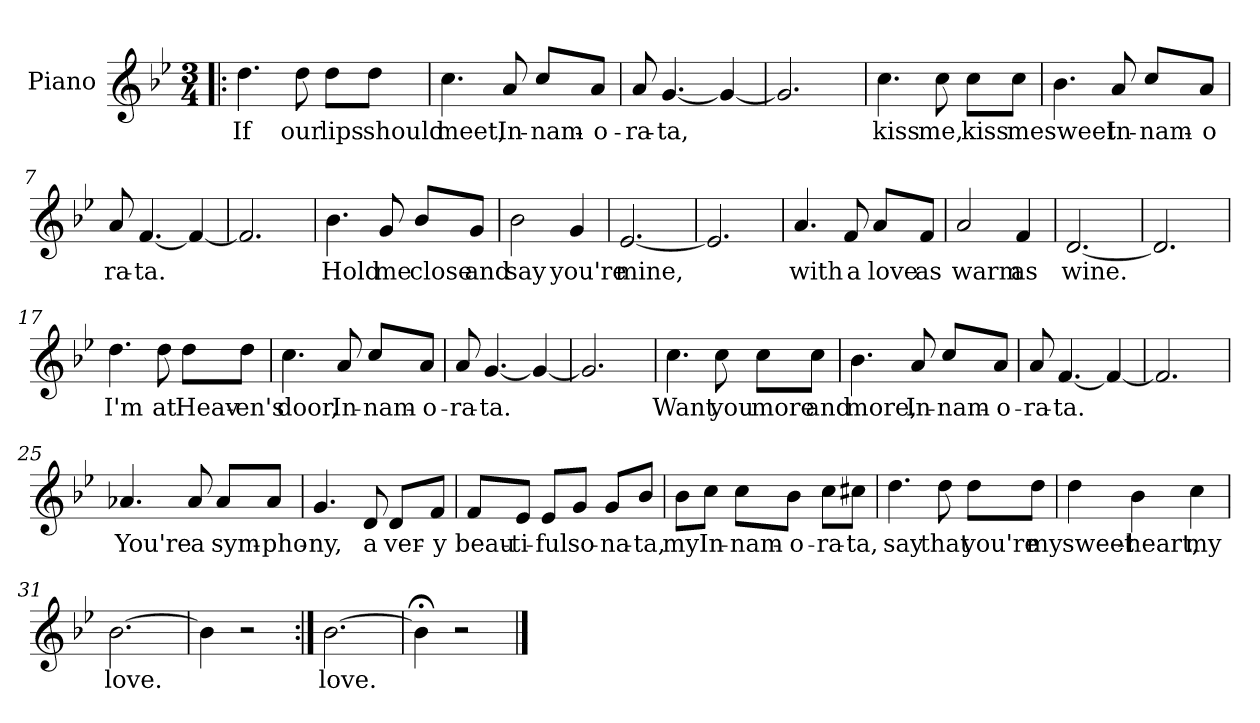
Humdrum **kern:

**kern	**text
*part1	*part1
*staff1	*staff1
*I"Piano	*
*I'Pno.	*
*clefG2	*
*k[b-e-]	*
*B-:	*
*M3/4	*
=1!|:	=1!|:
4.dd\	If
8dd\	our
8dd\L	lips
8dd\J	should
=2	=2
4.cc\	meet,
8a/	In-
8cc/L	-nam-
8a/J	-o-
=3	=3
8a/	-ra-
[4.g/	-ta,
4g/_	.
=4	=4
2.g/]	.
!!LO:LB:g=z
=5	=5
4.cc\	kiss
8cc\	me,
8cc\L	kiss
8cc\J	me
=6	=6
4.b-\	sweet
8a/	In-
8cc/L	-nam-
8a/J	-o
=7	=7
8a/	ra-
[4.f/	-ta.
4f/_	.
=8	=8
2.f/]	.
=9	=9
4.b-\	Hold
8g/	me
8b-/L	close
8g/J	and
!!LO:LB:g=z
=10	=10
2b-\	say
4g/	you're
=11	=11
[2.e-/	mine,
=12	=12
2.e-/]	.
=13	=13
4.a/	with
8f/	a
8a/L	love
8f/J	as
=14	=14
2a/	warm
4f/	as
!!LO:LB:g=z
=15	=15
[2.d/	wine.
=16	=16
2.d/]	.
=17	=17
4.dd\	I'm
8dd\	at
8dd\L	Heav-
8dd\J	-en's
=18	=18
4.cc\	door,
8a/	In-
8cc/L	-nam-
8a/J	-o-
!!LO:LB:g=z
=19	=19
8a/	-ra-
[4.g/	-ta.
4g/_	.
=20	=20
2.g/]	.
=21	=21
4.cc\	Want
8cc\	you
8cc\L	more
8cc\J	and
=22	=22
4.b-\	more,
8a/	In-
8cc/L	-nam-
8a/J	-o-
!!LO:LB:g=z
=23	=23
8a/	-ra-
[4.f/	-ta.
4f/_	.
=24	=24
2.f/]	.
=25	=25
4.a-X/	You're
8a-/	a
8a-/L	sym-
8a-/J	-pho-
=26	=26
4.g/	-ny,
8d/	a
8d/L	ver-
8f/J	-y
!!LO:LB:g=z
=27	=27
8f/L	beau-
8e-/J	-ti-
8e-/L	-ful
8g/J	so-
8g/L	-na-
8b-/J	-ta,
=28	=28
8b-\L	my
8cc\J	In-
8cc\L	-nam-
8b-\J	-o-
8cc\L	-ra-
8cc#X\J	-ta,
=29	=29
4.dd\	say
8dd\	that
8dd\L	you're
8dd\J	my
!!LO:LB:g=z
=30	=30
4dd\	sweet-
4b-\	-heart,
4cc\	my
=31	=31
[2.b-\	love.
=32	=32
4b-\]	.
2r	.
=33:|!	=33:|!
[2.b-\	love.
=34	=34
4b-;<\]	.
2r	.
==	==
*-	*-
